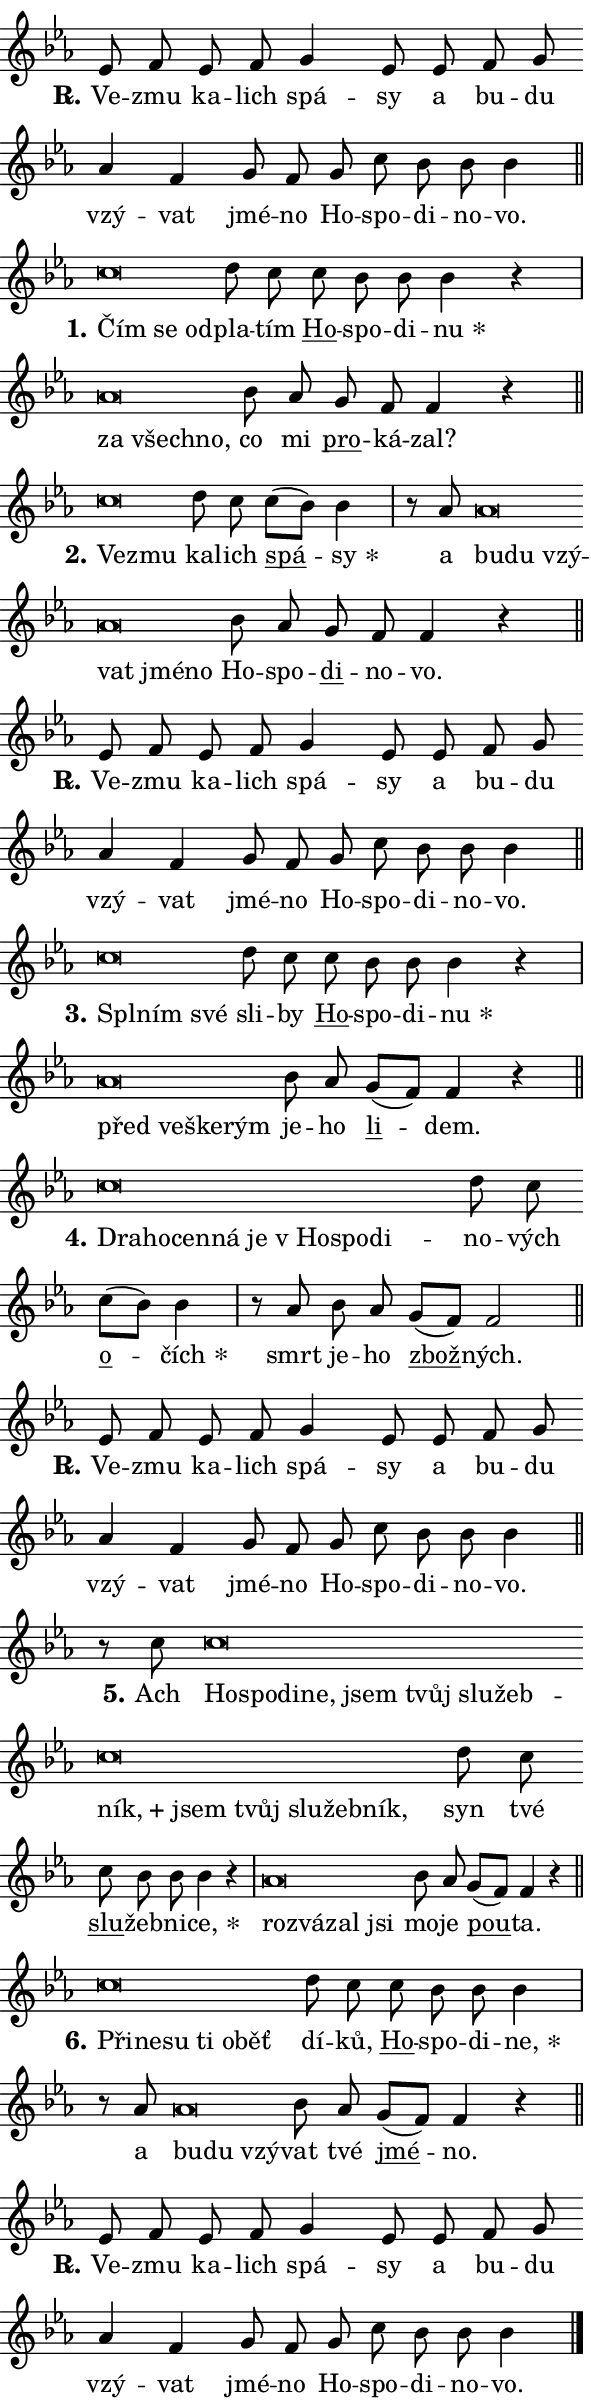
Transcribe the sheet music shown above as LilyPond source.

\version "2.24.0"
\header { tagline = "" }
\paper {
  indent = 0\cm
  top-margin = 0\cm
  right-margin = 0.13\cm % to fit lyric hyphens
  bottom-margin = 0\cm
  left-margin = 0\cm
  paper-width = 10\cm
  page-breaking = #ly:one-page-breaking
  system-system-spacing.basic-distance = #11
  score-system-spacing.basic-distance = #11
  ragged-last = ##f
}


%% Author: Thomas Morley
%% https://lists.gnu.org/archive/html/lilypond-user/2020-05/msg00002.html
#(define (line-position grob)
"Returns position of @var[grob} in current system:
   @code{'start}, if at first time-step
   @code{'end}, if at last time-step
   @code{'middle} otherwise
"
  (let* ((col (ly:item-get-column grob))
         (ln (ly:grob-object col 'left-neighbor))
         (rn (ly:grob-object col 'right-neighbor))
         (col-to-check-left (if (ly:grob? ln) ln col))
         (col-to-check-right (if (ly:grob? rn) rn col))
         (break-dir-left
           (and
             (ly:grob-property col-to-check-left 'non-musical #f)
             (ly:item-break-dir col-to-check-left)))
         (break-dir-right
           (and
             (ly:grob-property col-to-check-right 'non-musical #f)
             (ly:item-break-dir col-to-check-right))))
        (cond ((eqv? 1 break-dir-left) 'start)
              ((eqv? -1 break-dir-right) 'end)
              (else 'middle))))

#(define (tranparent-at-line-position vctor)
  (lambda (grob)
  "Relying on @code{line-position} select the relevant enry from @var{vctor}.
Used to determine transparency,"
    (case (line-position grob)
      ((end) (not (vector-ref vctor 0)))
      ((middle) (not (vector-ref vctor 1)))
      ((start) (not (vector-ref vctor 2))))))

noteHeadBreakVisibility =
#(define-music-function (break-visibility)(vector?)
"Makes @code{NoteHead}s transparent relying on @var{break-visibility}"
#{
  \override NoteHead.transparent =
    #(tranparent-at-line-position break-visibility)
#})

#(define delete-ledgers-for-transparent-note-heads
  (lambda (grob)
    "Reads whether a @code{NoteHead} is transparent.
If so this @code{NoteHead} is removed from @code{'note-heads} from
@var{grob}, which is supposed to be @code{LedgerLineSpanner}.
As a result ledgers are not printed for this @code{NoteHead}"
    (let* ((nhds-array (ly:grob-object grob 'note-heads))
           (nhds-list
             (if (ly:grob-array? nhds-array)
                 (ly:grob-array->list nhds-array)
                 '()))
           ;; Relies on the transparent-property being done before
           ;; Staff.LedgerLineSpanner.after-line-breaking is executed.
           ;; This is fragile ...
           (to-keep
             (remove
               (lambda (nhd)
                 (ly:grob-property nhd 'transparent #f))
               nhds-list)))
      ;; TODO find a better method to iterate over grob-arrays, similiar
      ;; to filter/remove etc for lists
      ;; For now rebuilt from scratch
      (set! (ly:grob-object grob 'note-heads)  '())
      (for-each
        (lambda (nhd)
          (ly:pointer-group-interface::add-grob grob 'note-heads nhd))
        to-keep))))

squashNotes = {
  \override NoteHead.X-extent = #'(-0.2 . 0.2)
  \override NoteHead.Y-extent = #'(-0.75 . 0)
  \override NoteHead.stencil =
    #(lambda (grob)
       (let ((pos (ly:grob-property grob 'staff-position)))
         (begin
           (if (< pos -7) (display "ERROR: Lower brevis then expected\n") (display ""))
           (if (<= pos -6) ly:text-interface::print ly:note-head::print))))
}
unSquashNotes = {
  \revert NoteHead.X-extent
  \revert NoteHead.Y-extent
  \revert NoteHead.stencil
}

hideNotes = \noteHeadBreakVisibility #begin-of-line-visible
unHideNotes = \noteHeadBreakVisibility #all-visible

% work-around for resetting accidentals
% https://lilypond.org/doc/v2.23/Documentation/notation/displaying-rhythms#unmetered-music
cadenzaMeasure = {
  \cadenzaOff
  \partial 1024 s1024
  \cadenzaOn
}

#(define-markup-command (accent layout props text) (markup?)
  "Underline accented syllable"
  (interpret-markup layout props
    #{\markup \override #'(offset . 4.3) \underline { #text }#}))

responsum = \markup \concat {
  "R" \hspace #-1.05 \path #0.1 #'((moveto 0 0.07) (lineto 0.9 0.8)) \hspace #0.05 "."
}

spaceSize = #0.6828661417322834 % exact space size for TeX Gyre Schola

\layout {
  \context {
    \Staff
    \remove "Time_signature_engraver"
    \override LedgerLineSpanner.after-line-breaking = #delete-ledgers-for-transparent-note-heads
  }
  \context {
    \Lyrics {
      \override LyricSpace.minimum-distance = \spaceSize
      \override LyricText.font-name = #"TeX Gyre Schola"
      \override LyricText.font-size = 1
      \override StanzaNumber.font-name = #"TeX Gyre Schola Bold"
      \override StanzaNumber.font-size = 1
    }
  }
  \context {
    \Score 
    \override NoteHead.text =
      #(lambda (grob) 
        (let ((pos (ly:grob-property grob 'staff-position)))
          #{\markup {
            \combine
              \halign #-0.55 \raise #(if (= pos -6) 0 0.5) \override #'(thickness . 2) \draw-line #'(3.2 . 0)
              \musicglyph "noteheads.sM1"
          }#}))
  }
}

% magnetic-lyrics.ily
%
%   written by
%     Jean Abou Samra <jean@abou-samra.fr>
%     Werner Lemberg <wl@gnu.org>
%
%   adapted by
%     Jiri Hon <jiri.hon@gmail.com>
%
% Version 2022-Apr-15

% https://www.mail-archive.com/lilypond-user@gnu.org/msg149350.html

#(define (Left_hyphen_pointer_engraver context)
   "Collect syllable-hyphen-syllable occurrences in lyrics and store
them in properties.  This engraver only looks to the left.  For
example, if the lyrics input is @code{foo -- bar}, it does the
following.

@itemize @bullet
@item
Set the @code{text} property of the @code{LyricHyphen} grob between
@q{foo} and @q{bar} to @code{foo}.

@item
Set the @code{left-hyphen} property of the @code{LyricText} grob with
text @q{foo} to the @code{LyricHyphen} grob between @q{foo} and
@q{bar}.
@end itemize

Use this auxiliary engraver in combination with the
@code{lyric-@/text::@/apply-@/magnetic-@/offset!} hook."
   (let ((hyphen #f)
         (text #f))
     (make-engraver
      (acknowledgers
       ((lyric-syllable-interface engraver grob source-engraver)
        (set! text grob)))
      (end-acknowledgers
       ((lyric-hyphen-interface engraver grob source-engraver)
        ;(when (not (grob::has-interface grob 'lyric-space-interface))
          (set! hyphen grob)));)
      ((stop-translation-timestep engraver)
       (when (and text hyphen)
         (ly:grob-set-object! text 'left-hyphen hyphen))
       (set! text #f)
       (set! hyphen #f)))))

#(define (lyric-text::apply-magnetic-offset! grob)
   "If the space between two syllables is less than the value in
property @code{LyricText@/.details@/.squash-threshold}, move the right
syllable to the left so that it gets concatenated with the left
syllable.

Use this function as a hook for
@code{LyricText@/.after-@/line-@/breaking} if the
@code{Left_@/hyphen_@/pointer_@/engraver} is active."
   (let ((hyphen (ly:grob-object grob 'left-hyphen #f)))
     (when hyphen
       (let ((left-text (ly:spanner-bound hyphen LEFT)))
         (when (grob::has-interface left-text 'lyric-syllable-interface)
           (let* ((common (ly:grob-common-refpoint grob left-text X))
                  (this-x-ext (ly:grob-extent grob common X))
                  (left-x-ext
                   (begin
                     ;; Trigger magnetism for left-text.
                     (ly:grob-property left-text 'after-line-breaking)
                     (ly:grob-extent left-text common X)))
                  ;; `delta` is the gap width between two syllables.
                  (delta (- (interval-start this-x-ext)
                            (interval-end left-x-ext)))
                  (details (ly:grob-property grob 'details))
                  (threshold (assoc-get 'squash-threshold details 0.2)))
             (when (< delta threshold)
               (let* (;; We have to manipulate the input text so that
                      ;; ligatures crossing syllable boundaries are not
                      ;; disabled.  For languages based on the Latin
                      ;; script this is essentially a beautification.
                      ;; However, for non-Western scripts it can be a
                      ;; necessity.
                      (lt (ly:grob-property left-text 'text))
                      (rt (ly:grob-property grob 'text))
                      (is-space (grob::has-interface hyphen 'lyric-space-interface))
                      (space (if is-space " " ""))
                      (extra-delta (if is-space spaceSize 0))
                      ;; Append new syllable.
                      (ltrt-space (if (and (string? lt) (string? rt))
                                (string-append lt space rt)
                                (make-concat-markup (list lt space rt))))
                      ;; Right-align `ltrt` to the right side.
                      (ltrt-space-markup (grob-interpret-markup
                               grob
                               (make-translate-markup
                                (cons (interval-length this-x-ext) 0)
                                (make-right-align-markup ltrt-space)))))
                 (begin
                   ;; Don't print `left-text`.
                   (ly:grob-set-property! left-text 'stencil #f)
                   ;; Set text and stencil (which holds all collected
                   ;; syllables so far) and shift it to the left.
                   (ly:grob-set-property! grob 'text ltrt-space)
                   (ly:grob-set-property! grob 'stencil ltrt-space-markup)
                   (ly:grob-translate-axis! grob (- (- delta extra-delta)) X))))))))))


#(define (lyric-hyphen::displace-bounds-first grob)
   ;; Make very sure this callback isn't triggered too early.
   (let ((left (ly:spanner-bound grob LEFT))
         (right (ly:spanner-bound grob RIGHT)))
     (ly:grob-property left 'after-line-breaking)
     (ly:grob-property right 'after-line-breaking)
     (ly:lyric-hyphen::print grob)))

squashThreshold = #0.4

\layout {
  \context {
    \Lyrics
    \consists #Left_hyphen_pointer_engraver
    \override LyricText.after-line-breaking =
      #lyric-text::apply-magnetic-offset!
    \override LyricHyphen.stencil = #lyric-hyphen::displace-bounds-first
    \override LyricText.details.squash-threshold = \squashThreshold
    \override LyricHyphen.minimum-distance = 0
    \override LyricHyphen.minimum-length = \squashThreshold
  }
}

squashText = \override LyricText.details.squash-threshold = 9999
unSquashText = \override LyricText.details.squash-threshold = \squashThreshold

leftText = \override LyricText.self-alignment-X = #LEFT
unLeftText = \revert LyricText.self-alignment-X

starOffset = #(lambda (grob) 
                (let ((x_offset (ly:self-alignment-interface::aligned-on-x-parent grob)))
                  (if (= x_offset 0) 0 (+ x_offset 1.2))))

star = #(define-music-function (syllable)(string?)
"Append star separator at the end of a syllable"
#{
  \once \override LyricText.X-offset = #starOffset
  \lyricmode { \markup {
    #syllable
    \override #'((font-name . "TeX Gyre Schola Bold")) \hspace #0.2 \lower #0.65 \larger "*"
  } }
#})

starAccent = #(define-music-function (syllable)(string?)
"Append star separator at the end of a syllable and make accent"
#{
  \once \override LyricText.X-offset = #starOffset
  \lyricmode { \markup {
    \accent #syllable
    \override #'((font-name . "TeX Gyre Schola Bold")) \hspace #0.2 \lower #0.65 \larger "*"
  } }
#})

breath = #(define-music-function (syllable)(string?)
"Append breathing indicator at the end of a syllable"
#{
  \lyricmode { \markup { #syllable "+" } }
#})

optionalBreath = #(define-music-function (syllable)(string?)
"Append optional breathing indicator at the end of a syllable"
#{
  \lyricmode { \markup { #syllable "(+)" } }
#})


\score {
    <<
        \new Voice = "melody" { \cadenzaOn \key es \major \relative { es'8 f es f g4 es8 es \bar "" f g \bar "" as4 f \bar "" g8 f g c bes bes bes4 \cadenzaMeasure \bar "||" \break } }
        \new Lyrics \lyricsto "melody" { \lyricmode { \set stanza = \responsum
Ve -- zmu ka -- lich spá -- sy a bu -- du vzý -- vat jmé -- no Ho -- spo -- di -- no -- vo. } }
    >>
    \layout {}
}

\score {
    <<
        \new Voice = "melody" { \cadenzaOn \key es \major \relative { \squashNotes c''\breve*1/16 \hideNotes \breve*1/16 \breve*1/16 \bar "" \unHideNotes \unSquashNotes d8 c \bar "" c bes bes bes4 r \cadenzaMeasure \bar "|" \squashNotes as\breve*1/16 \hideNotes \breve*1/16 \breve*1/16 \bar "" \unHideNotes \unSquashNotes bes8 as \bar "" g f f4 r \cadenzaMeasure \bar "||" \break } }
        \new Lyrics \lyricsto "melody" { \lyricmode { \set stanza = "1."
\leftText Čím \squashText se od -- \unLeftText \unSquashText pla -- tím \markup \accent Ho -- spo -- di -- \star nu \leftText za \squashText všech -- no, \unLeftText \unSquashText co mi \markup \accent pro -- ká -- zal? } }
    >>
    \layout {}
}

\score {
    <<
        \new Voice = "melody" { \cadenzaOn \key es \major \relative { \squashNotes c''\breve*1/16 \hideNotes \breve*1/16 \bar "" \unHideNotes \unSquashNotes d8 c \bar "" c[( bes)] bes4 \cadenzaMeasure \bar "|" r8 as8 \squashNotes as\breve*1/16 \hideNotes \breve*1/16 \bar "" \breve*1/16 \bar "" \breve*1/16 \bar "" \breve*1/16 \breve*1/16 \bar "" \unHideNotes \unSquashNotes bes8 as \bar "" g f f4 r \cadenzaMeasure \bar "||" \break } }
        \new Lyrics \lyricsto "melody" { \lyricmode { \set stanza = "2."
\leftText Ve -- \squashText zmu \unLeftText \unSquashText ka -- lich \markup \accent spá -- \star sy a \leftText bu -- \squashText du vzý -- vat jmé -- no \unLeftText \unSquashText Ho -- spo -- \markup \accent di -- no -- vo. } }
    >>
    \layout {}
}

\score {
    <<
        \new Voice = "melody" { \cadenzaOn \key es \major \relative { es'8 f es f g4 es8 es \bar "" f g \bar "" as4 f \bar "" g8 f g c bes bes bes4 \cadenzaMeasure \bar "||" \break } }
        \new Lyrics \lyricsto "melody" { \lyricmode { \set stanza = \responsum
Ve -- zmu ka -- lich spá -- sy a bu -- du vzý -- vat jmé -- no Ho -- spo -- di -- no -- vo. } }
    >>
    \layout {}
}

\score {
    <<
        \new Voice = "melody" { \cadenzaOn \key es \major \relative { \squashNotes c''\breve*1/16 \hideNotes \breve*1/16 \breve*1/16 \bar "" \unHideNotes \unSquashNotes d8 c \bar "" c bes bes bes4 r \cadenzaMeasure \bar "|" \squashNotes as\breve*1/16 \hideNotes \breve*1/16 \bar "" \breve*1/16 \breve*1/16 \bar "" \unHideNotes \unSquashNotes bes8 as \bar "" g[( f)] f4 r \cadenzaMeasure \bar "||" \break } }
        \new Lyrics \lyricsto "melody" { \lyricmode { \set stanza = "3."
\leftText Spl -- \squashText ním své \unLeftText \unSquashText sli -- by \markup \accent Ho -- spo -- di -- \star nu \leftText před \squashText ve -- ške -- rým \unLeftText \unSquashText je -- ho \markup \accent li -- dem. } }
    >>
    \layout {}
}

\score {
    <<
        \new Voice = "melody" { \cadenzaOn \key es \major \relative { \squashNotes c''\breve*1/16 \hideNotes \breve*1/16 \bar "" \breve*1/16 \bar "" \breve*1/16 \bar "" \breve*1/16 \bar "" \breve*1/16 \bar "" \breve*1/16 \breve*1/16 \bar "" \unHideNotes \unSquashNotes d8 c \bar "" c[( bes)] bes4 \cadenzaMeasure \bar "|" r8 as8 bes8 as \bar "" g[( f)] f2 \cadenzaMeasure \bar "||" \break } }
        \new Lyrics \lyricsto "melody" { \lyricmode { \set stanza = "4."
\leftText Dra -- \squashText ho -- cen -- ná je "v Ho" -- spo -- di -- \unLeftText \unSquashText no -- vých \markup \accent o -- \star čích smrt je -- ho \markup \accent zbož -- ných. } }
    >>
    \layout {}
}

\score {
    <<
        \new Voice = "melody" { \cadenzaOn \key es \major \relative { es'8 f es f g4 es8 es \bar "" f g \bar "" as4 f \bar "" g8 f g c bes bes bes4 \cadenzaMeasure \bar "||" \break } }
        \new Lyrics \lyricsto "melody" { \lyricmode { \set stanza = \responsum
Ve -- zmu ka -- lich spá -- sy a bu -- du vzý -- vat jmé -- no Ho -- spo -- di -- no -- vo. } }
    >>
    \layout {}
}

\score {
    <<
        \new Voice = "melody" { \cadenzaOn \key es \major \relative { r8 c''8 \squashNotes c\breve*1/16 \hideNotes \breve*1/16 \bar "" \breve*1/16 \bar "" \breve*1/16 \bar "" \breve*1/16 \bar "" \breve*1/16 \bar "" \breve*1/16 \bar "" \breve*1/16 \bar "" \breve*1/16 \bar "" \breve*1/16 \bar "" \breve*1/16 \bar "" \breve*1/16 \bar "" \breve*1/16 \breve*1/16 \bar "" \unHideNotes \unSquashNotes d8 c \bar "" c bes bes bes4 r \cadenzaMeasure \bar "|" \squashNotes as\breve*1/16 \hideNotes \breve*1/16 \bar "" \breve*1/16 \breve*1/16 \bar "" \unHideNotes \unSquashNotes bes8 as \bar "" g[( f)] f4 r \cadenzaMeasure \bar "||" \break } }
        \new Lyrics \lyricsto "melody" { \lyricmode { \set stanza = "5."
Ach \leftText Ho -- \squashText spo -- di -- ne, jsem tvůj slu -- žeb -- \breath "ník," jsem tvůj slu -- žeb -- ník, \unLeftText \unSquashText syn tvé \markup \accent slu -- žeb -- ni -- \star ce, \leftText roz -- \squashText vá -- zal jsi \unLeftText \unSquashText mo -- je \markup \accent pou -- ta. } }
    >>
    \layout {}
}

\score {
    <<
        \new Voice = "melody" { \cadenzaOn \key es \major \relative { \squashNotes c''\breve*1/16 \hideNotes \breve*1/16 \bar "" \breve*1/16 \bar "" \breve*1/16 \bar "" \breve*1/16 \breve*1/16 \bar "" \unHideNotes \unSquashNotes d8 c \bar "" c bes bes bes4 \cadenzaMeasure \bar "|" r8 as8 \squashNotes as\breve*1/16 \hideNotes \breve*1/16 \breve*1/16 \bar "" \unHideNotes \unSquashNotes bes8 as \bar "" g[( f)] f4 r \cadenzaMeasure \bar "||" \break } }
        \new Lyrics \lyricsto "melody" { \lyricmode { \set stanza = "6."
\leftText Při -- \squashText ne -- su ti o -- běť \unLeftText \unSquashText dí -- ků, \markup \accent Ho -- spo -- di -- \star ne, a \leftText bu -- \squashText du vzý -- \unLeftText \unSquashText vat tvé \markup \accent jmé -- no. } }
    >>
    \layout {}
}

\score {
    <<
        \new Voice = "melody" { \cadenzaOn \key es \major \relative { es'8 f es f g4 es8 es \bar "" f g \bar "" as4 f \bar "" g8 f g c bes bes bes4 \cadenzaMeasure \bar "||" \break } \bar "|." }
        \new Lyrics \lyricsto "melody" { \lyricmode { \set stanza = \responsum
Ve -- zmu ka -- lich spá -- sy a bu -- du vzý -- vat jmé -- no Ho -- spo -- di -- no -- vo. } }
    >>
    \layout {}
}
